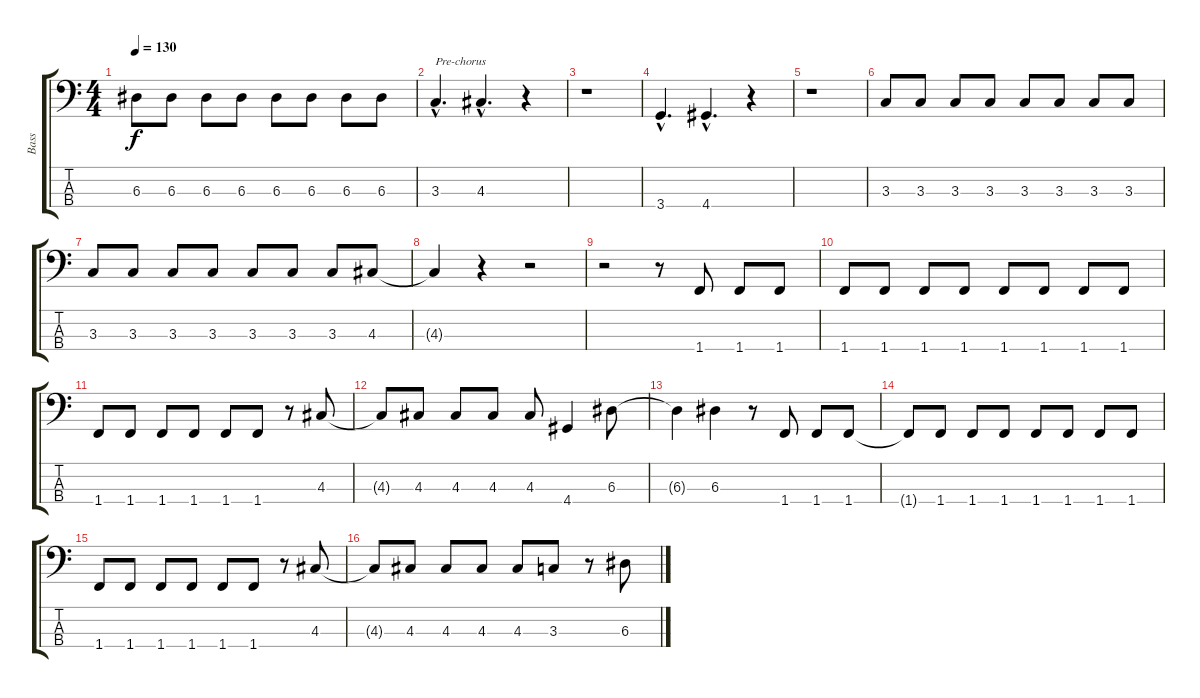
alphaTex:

\track ("Bass" "Bass") {instrument electricbassfinger}
\staff {score tabs}
\tuning (G2 D2 A1 E1) {hide}
\ts (4 4)
\tempo 130
\clef f4
\ks c
6.3.8{dy f} 6.3.8 6.3.8 6.3.8 6.3.8 6.3.8 6.3.8 6.3.8 |
3.3{hac}.4{d txt "Pre-chorus"} 4.3{hac}.4{d} r.4 |
r.1 |
3.4{hac}.4{d} 4.4{hac}.4{d} r.4 |
r.1 |
3.3.8 3.3.8 3.3.8 3.3.8 3.3.8 3.3.8 3.3.8 3.3.8 |
3.3.8 3.3.8 3.3.8 3.3.8 3.3.8 3.3.8 3.3.8 4.3.8 |
4.3{t}.4 r.4 r.2 |
r.2 r.8 1.4.8 1.4.8 1.4.8 |
1.4.8 1.4.8 1.4.8 1.4.8 1.4.8 1.4.8 1.4.8 1.4.8 |
1.4.8 1.4.8 1.4.8 1.4.8 1.4.8 1.4.8 r.8 4.3.8 |
4.3{t}.8 4.3.8 4.3.8 4.3.8 4.3.8 4.4.4 6.3.8 |
6.3{t}.4 6.3.4 r.8 1.4.8 1.4.8 1.4.8 |
1.4{t}.8 1.4.8 1.4.8 1.4.8 1.4.8 1.4.8 1.4.8 1.4.8 |
1.4.8 1.4.8 1.4.8 1.4.8 1.4.8 1.4.8 r.8 4.3.8 |
4.3{t}.8 4.3.8 4.3.8 4.3.8 4.3.8 3.3.8 r.8 6.3.8
